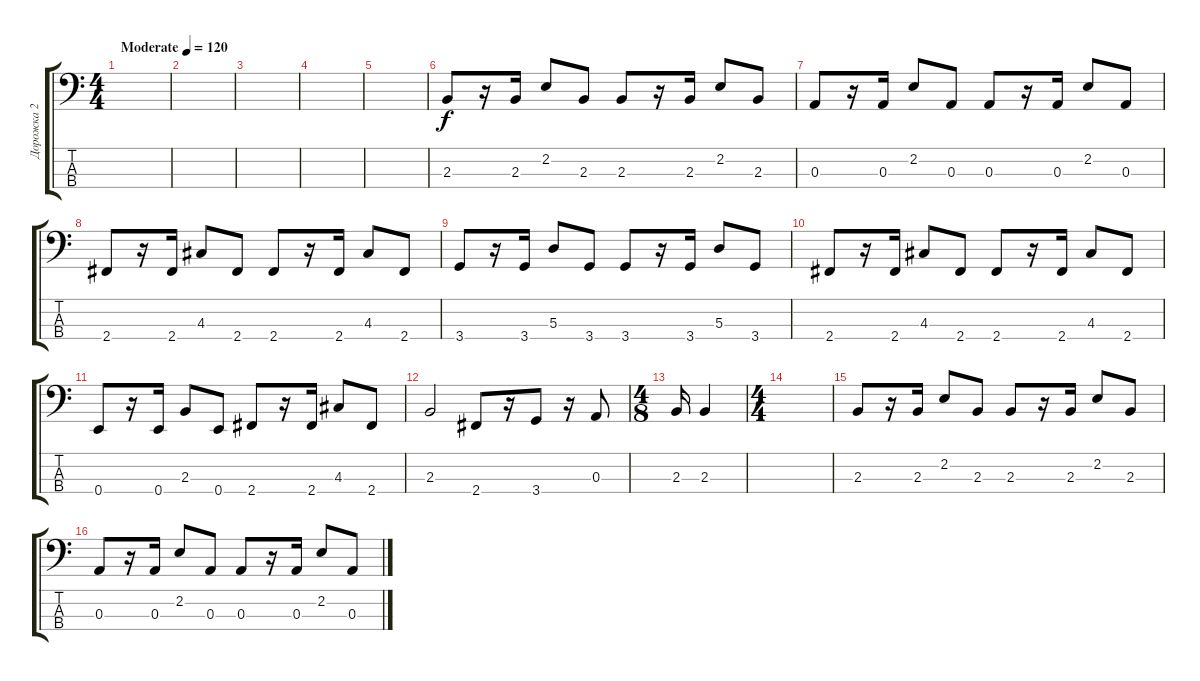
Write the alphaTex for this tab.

\track ("Дорожка 2" "Дорожка 2") {instrument electricbassfinger}
\staff {score tabs}
\tuning (G2 D2 A1 E1) {hide}
\ts (4 4)
\tempo (120 "Moderate")
\clef f4
\ks c
|
|
|
|
|
2.3.8 r.16 2.3.16 2.2.8 2.3.8 2.3.8 r.16 2.3.16 2.2.8 2.3.8 |
0.3.8 r.16 0.3.16 2.2.8 0.3.8 0.3.8 r.16 0.3.16 2.2.8 0.3.8 |
2.4.8 r.16 2.4.16 4.3.8 2.4.8 2.4.8 r.16 2.4.16 4.3.8 2.4.8 |
3.4.8 r.16 3.4.16 5.3.8 3.4.8 3.4.8 r.16 3.4.16 5.3.8 3.4.8 |
2.4.8 r.16 2.4.16 4.3.8 2.4.8 2.4.8 r.16 2.4.16 4.3.8 2.4.8 |
0.4.8 r.16 0.4.16 2.3.8 0.4.8 2.4.8 r.16 2.4.16 4.3.8 2.4.8 |
2.3.2 2.4.8 r.16 3.4.8 r.16 0.3.8 |
\ts (4 8)
2.3.16 2.3.4 |
\ts (4 4)
|
2.3.8 r.16 2.3.16 2.2.8 2.3.8 2.3.8 r.16 2.3.16 2.2.8 2.3.8 |
0.3.8 r.16 0.3.16 2.2.8 0.3.8 0.3.8 r.16 0.3.16 2.2.8 0.3.8
